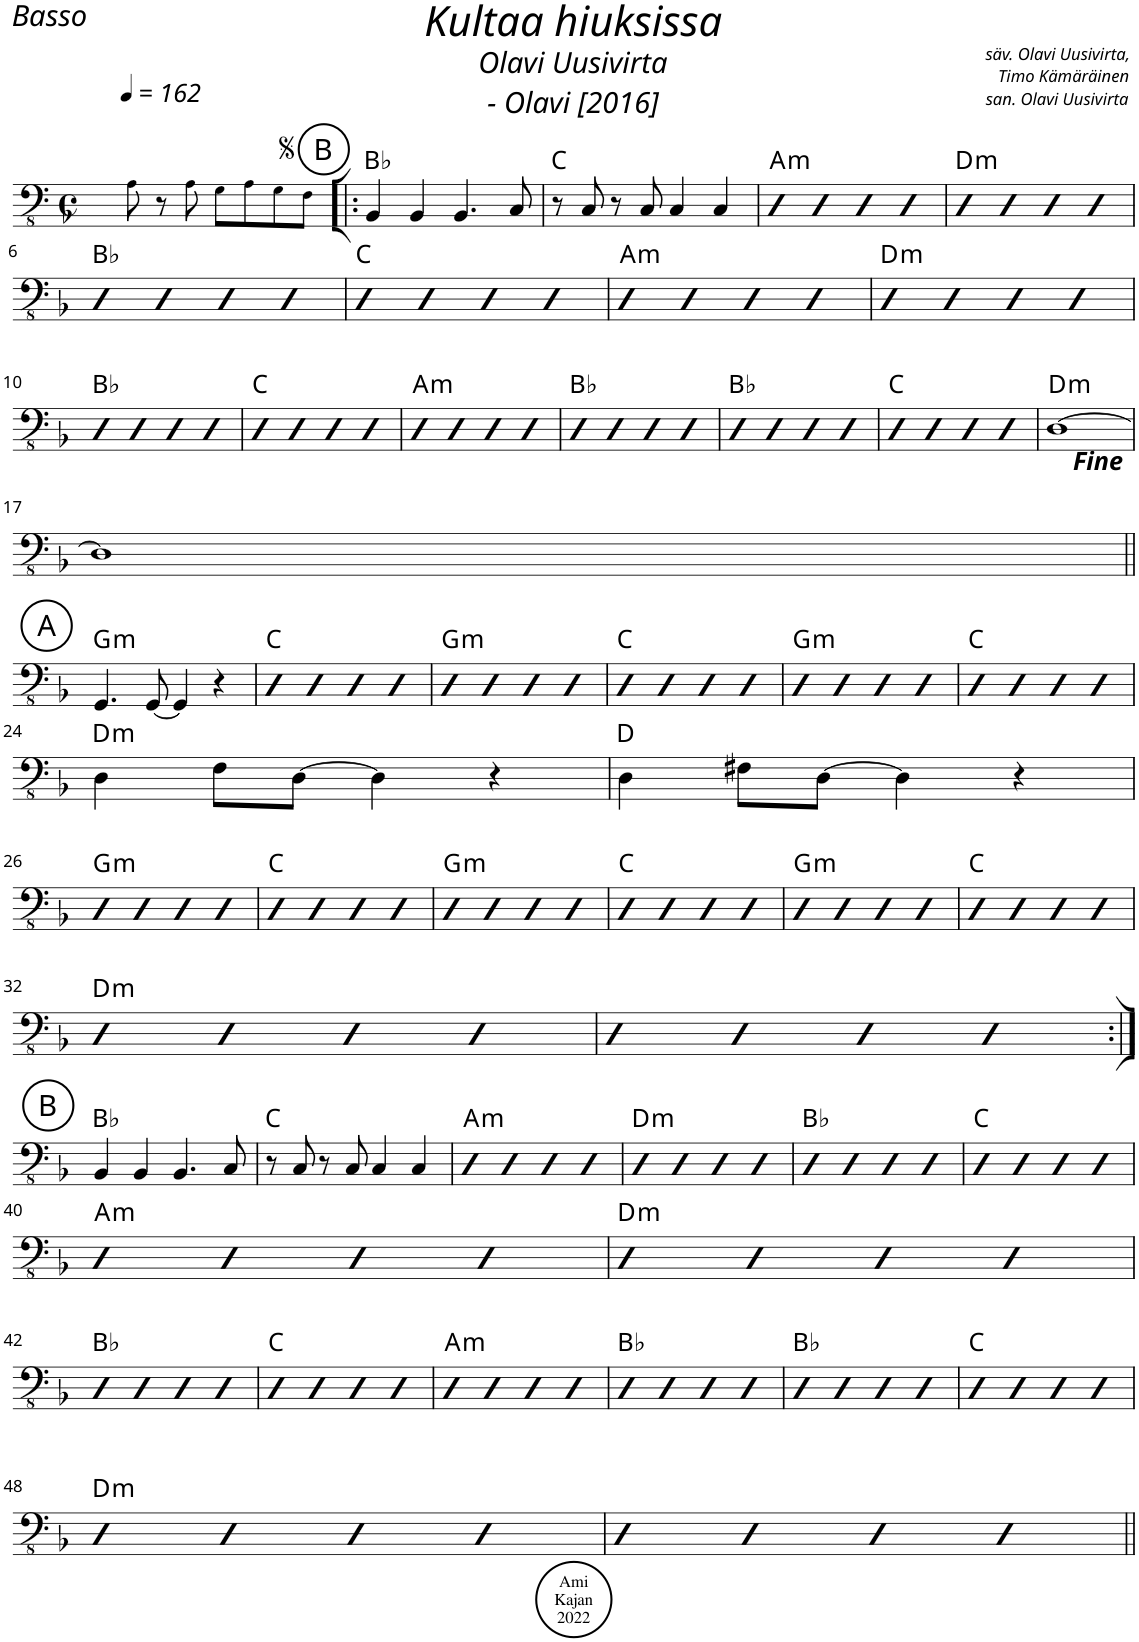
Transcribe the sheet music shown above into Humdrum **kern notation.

**kern	**harte
*part1	*part1
*staff1	*
*I"Acoustic Bass	*
*I'Bass	*
*clefFv4	*
*k[b-]	*
*M4/4	*
*met(c)	*
=1	=1
8ryy	.
8AA!\	.
8r	.
8AA!\	.
8GG!\L	.
8AA!\	.
8GG!\	.
8FF!\J	.
=2!|:	=2!|:
!!LO:REH:place=s1:a:cj:enc=circle:fs=14:t=B
*MM162	*
4BBB-/	Bb:maj
4BBB-/	.
4.BBB-/	.
8CC/	.
=3	=3
8r	C:maj
8CC/	.
8r	.
8CC/	.
4CC/	.
4CC/	.
=4	=4
!	!LO:H:kt=m
4GGG	A:min
4GGG	.
4GGG	.
4GGG	.
=5	=5
!	!LO:H:kt=m
4GGG	D:min
4GGG	.
4GGG	.
4GGG	.
!!LO:LB:g=z
=6	=6
4GGG	Bb:maj
4GGG	.
4GGG	.
4GGG	.
=7	=7
4GGG	C:maj
4GGG	.
4GGG	.
4GGG	.
=8	=8
!	!LO:H:kt=m
4GGG	A:min
4GGG	.
4GGG	.
4GGG	.
=9	=9
!	!LO:H:kt=m
4GGG	D:min
4GGG	.
4GGG	.
4GGG	.
!!LO:LB:g=z
=10	=10
4GGG	Bb:maj
4GGG	.
4GGG	.
4GGG	.
=11	=11
4GGG	C:maj
4GGG	.
4GGG	.
4GGG	.
=12	=12
!	!LO:H:kt=m
4GGG	A:min
4GGG	.
4GGG	.
4GGG	.
=13	=13
4GGG	Bb:maj
4GGG	.
4GGG	.
4GGG	.
=14	=14
4GGG	Bb:maj
4GGG	.
4GGG	.
4GGG	.
=15	=15
4GGG	C:maj
4GGG	.
4GGG	.
4GGG	.
=16	=16
!	!LO:H:kt=m
[1DD	D:min
!!LO:LB:g=z
=17	=17
1DD]	.
!!LO:LB:g=z
!!LO:REH:place=s1:a:cj:enc=circle:fs=14:t=A
=18||	=18||
!	!LO:H:kt=m
4.GGG/	G:min
[8GGG/	.
4GGG/]	.
4r	.
=19	=19
4GGG	C:maj
4GGG	.
4GGG	.
4GGG	.
=20	=20
!	!LO:H:kt=m
4GGG	G:min
4GGG	.
4GGG	.
4GGG	.
=21	=21
4GGG	C:maj
4GGG	.
4GGG	.
4GGG	.
=22	=22
!	!LO:H:kt=m
4GGG	G:min
4GGG	.
4GGG	.
4GGG	.
=23	=23
4GGG	C:maj
4GGG	.
4GGG	.
4GGG	.
!!LO:LB:g=z
=24	=24
!	!LO:H:kt=m
4DD\	D:min
8FF\L	.
[8DD\J	.
4DD\]	.
4r	.
=25	=25
4DD\	D:maj
8FF#X\L	.
[8DD\J	.
4DD\]	.
4r	.
!!LO:LB:g=z
=26	=26
!	!LO:H:kt=m
4GGG	G:min
4GGG	.
4GGG	.
4GGG	.
=27	=27
4GGG	C:maj
4GGG	.
4GGG	.
4GGG	.
=28	=28
!	!LO:H:kt=m
4GGG	G:min
4GGG	.
4GGG	.
4GGG	.
=29	=29
4GGG	C:maj
4GGG	.
4GGG	.
4GGG	.
=30	=30
!	!LO:H:kt=m
4GGG	G:min
4GGG	.
4GGG	.
4GGG	.
=31	=31
4GGG	C:maj
4GGG	.
4GGG	.
4GGG	.
!!LO:LB:g=z
=32	=32
!	!LO:H:kt=m
4GGG	D:min
4GGG	.
4GGG	.
4GGG	.
=33	=33
4GGG	.
4GGG	.
4GGG	.
4GGG	.
!!LO:LB:g=z
!!LO:REH:place=s1:a:cj:enc=circle:fs=14:t=B
=34:|!	=34:|!
4BBB-/	Bb:maj
4BBB-/	.
4.BBB-/	.
8CC/	.
=35	=35
8r	C:maj
8CC/	.
8r	.
8CC/	.
4CC/	.
4CC/	.
=36	=36
!	!LO:H:kt=m
4GGG	A:min
4GGG	.
4GGG	.
4GGG	.
=37	=37
!	!LO:H:kt=m
4GGG	D:min
4GGG	.
4GGG	.
4GGG	.
=38	=38
4GGG	Bb:maj
4GGG	.
4GGG	.
4GGG	.
=39	=39
4GGG	C:maj
4GGG	.
4GGG	.
4GGG	.
!!LO:LB:g=z
=40	=40
!	!LO:H:kt=m
4GGG	A:min
4GGG	.
4GGG	.
4GGG	.
=41	=41
!	!LO:H:kt=m
4GGG	D:min
4GGG	.
4GGG	.
4GGG	.
!!LO:LB:g=z
=42	=42
4GGG	Bb:maj
4GGG	.
4GGG	.
4GGG	.
=43	=43
4GGG	C:maj
4GGG	.
4GGG	.
4GGG	.
=44	=44
!	!LO:H:kt=m
4GGG	A:min
4GGG	.
4GGG	.
4GGG	.
=45	=45
4GGG	Bb:maj
4GGG	.
4GGG	.
4GGG	.
=46	=46
4GGG	Bb:maj
4GGG	.
4GGG	.
4GGG	.
=47	=47
4GGG	C:maj
4GGG	.
4GGG	.
4GGG	.
!!LO:LB:g=z
=48	=48
!	!LO:H:kt=m
4GGG	D:min
4GGG	.
4GGG	.
4GGG	.
=49	=49
4GGG	.
4GGG	.
4GGG	.
4GGG	.
=||	=||
*-	*-
